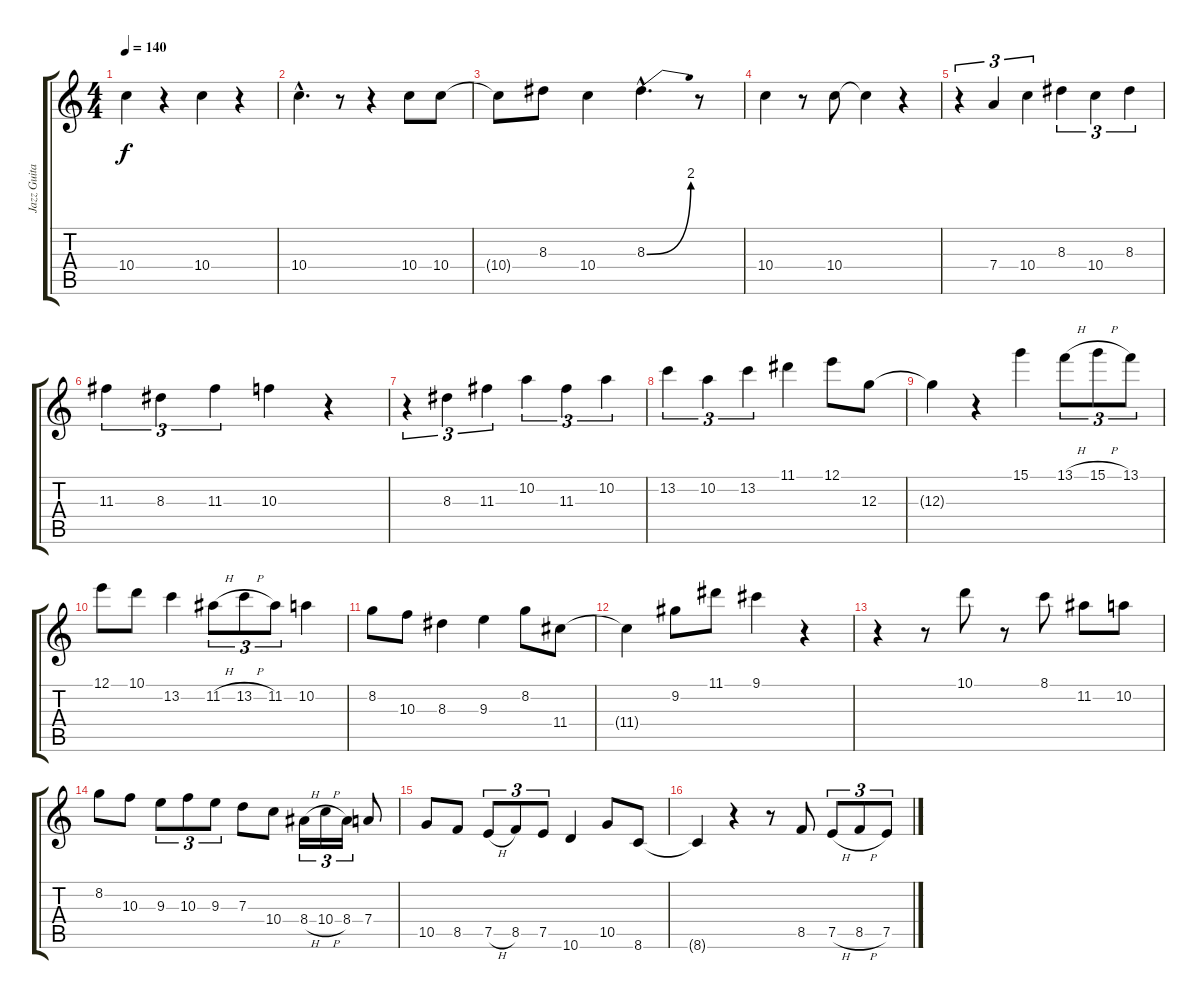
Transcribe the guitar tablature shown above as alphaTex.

\track ("Jazz Guitar" "Jazz Guita") {instrument electricguitarjazz}
\staff {score tabs}
\tuning (E4 B3 G3 D3 A2 E2) {hide}
\ts (4 4)
\tempo 140
\clef g2
\ks c
10.4.4{dy f} r.4 10.4.4 r.4 |
10.4{hac}.4{d} r.8 r.4 10.4.8 10.4.8 |
10.4{t}.8 8.3.8 10.4.4 8.3{be (bend 0 0 60 8) hac}.4{d} r.8 |
10.4.4 r.8 10.4.8 10.4{t}.4 r.4 |
r.4{tu (3 2)} 7.4.4{tu (3 2)} 10.4.4{tu (3 2)} 8.3.4{tu (3 2)} 10.4.4{tu (3 2)} 8.3.4{tu (3 2)} |
11.3.4{tu (3 2)} 8.3.4{tu (3 2)} 11.3.4{tu (3 2)} 10.3.4 r.4 |
r.4{tu (3 2)} 8.3.4{tu (3 2)} 11.3.4{tu (3 2)} 10.2.4{tu (3 2)} 11.3.4{tu (3 2)} 10.2.4{tu (3 2)} |
13.2.4{tu (3 2)} 10.2.4{tu (3 2)} 13.2.4{tu (3 2)} 11.1.4 12.1.8 12.3.8 |
12.3{t}.4 r.4 15.1.4 13.1{h}.8{tu (3 2)} 15.1{h}.8{tu (3 2)} 13.1.8{tu (3 2)} |
12.1.8 10.1.8 13.2.4 11.2{h}.8{tu (3 2)} 13.2{h}.8{tu (3 2)} 11.2.8{tu (3 2)} 10.2.4 |
8.2.8 10.3.8 8.3.4 9.3.4 8.2.8 11.4.8 |
11.4{t}.4 9.2.8 11.1.8 9.1.4 r.4 |
r.4 r.8 10.1.8 r.8 8.1.8 11.2.8 10.2.8 |
8.2.8 10.3.8 9.3.8{tu (3 2)} 10.3.8{tu (3 2)} 9.3.8{tu (3 2)} 7.3.8 10.4.8 8.4{h}.16{tu (3 2)} 10.4{h}.16{tu (3 2)} 8.4.16{tu (3 2)} 7.4.8 |
10.5.8 8.5.8 7.5{h}.8{tu (3 2)} 8.5.8{tu (3 2)} 7.5.8{tu (3 2)} 10.6.4 10.5.8 8.6.8 |
8.6{t}.4 r.4 r.8 8.5.8 7.5{h}.8{tu (3 2)} 8.5{h}.8{tu (3 2)} 7.5.8{tu (3 2)}
